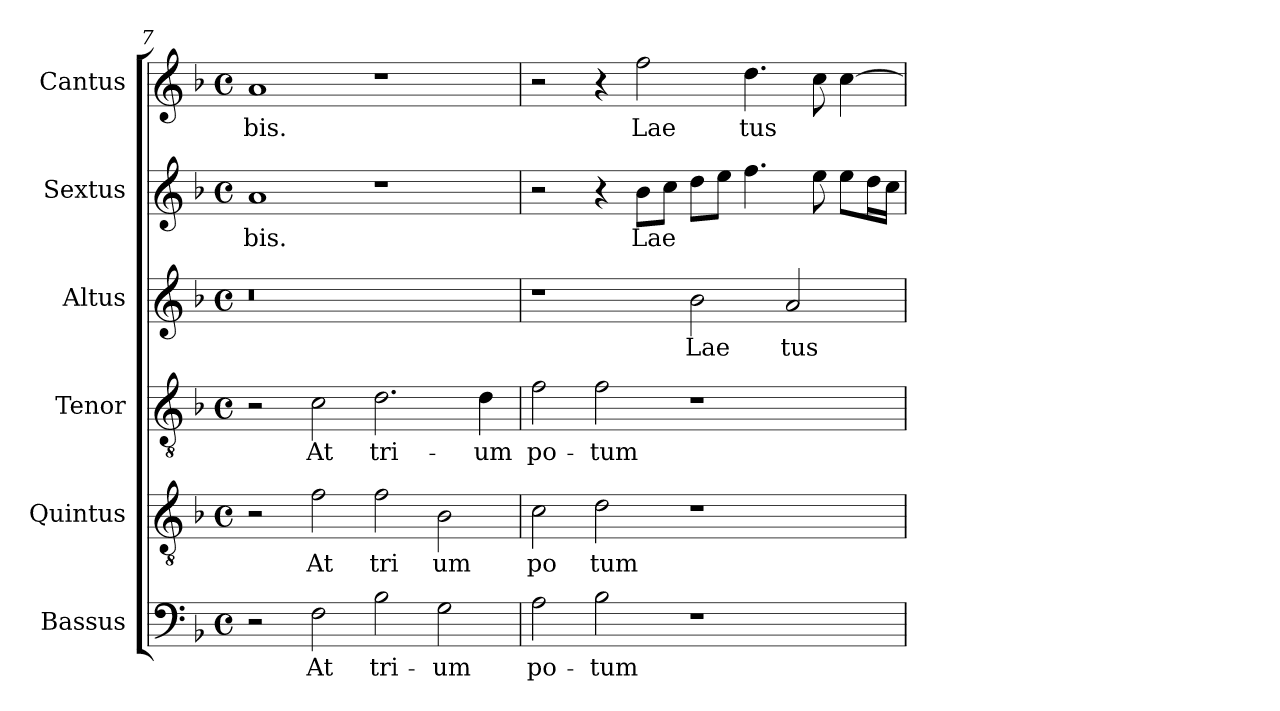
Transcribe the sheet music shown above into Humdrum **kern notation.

**kern	**text	**kern	**text	**kern	**text	**kern	**text	**kern	**text	**kern	**text
*part6	*part6	*part5	*part5	*part4	*part4	*part3	*part3	*part2	*part2	*part1	*part1
*staff6	*staff6	*staff5	*staff5	*staff4	*staff4	*staff3	*staff3	*staff2	*staff2	*staff1	*staff1
*I"Bassus	*	*I"Quintus	*	*I"Tenor	*	*I"Altus	*	*I"Sextus	*	*I"Cantus	*
*clefF4	*	*clefGv2	*	*clefGv2	*	*clefG2	*	*clefG2	*	*clefG2	*
*k[b-]	*	*k[b-]	*	*k[b-]	*	*k[b-]	*	*k[b-]	*	*k[b-]	*
*F:	*	*F:	*	*F:	*	*F:	*	*F:	*	*F:	*
*M4/4	*	*M4/4	*	*M4/4	*	*M4/4	*	*M4/4	*	*M4/4	*
*met(c)	*	*met(c)	*	*met(c)	*	*met(c)	*	*met(c)	*	*met(c)	*
=7	=7	=7	=7	=7	=7	=7	=7	=7	=7	=7	=7
!	!	!	!	!	!	!	!	!	!LO:LY:b:cj	!	!LO:LY:b:cj
2r	.	2r	.	2r	.	0r	.	1a	bis.	1a	bis.
!	!LO:LY:b:cj	!	!LO:LY:b:cj	!	!LO:LY:b:cj	!	!	!	!	!	!
2F\	At	2f\	At	2c\	At	.	.	.	.	.	.
!	!LO:LY:b:cj	!	!LO:LY:b:cj	!	!LO:LY:b:cj	!	!	!	!	!	!
2B-\	tri-	2f\	tri	2.d\	tri-	.	.	1r	.	1r	.
!	!LO:LY:b:cj	!	!LO:LY:b:cj	!	!	!	!	!	!	!	!
2G\	-um	2B-\	um	.	.	.	.	.	.	.	.
!	!	!	!	!	!LO:LY:b:cj	!	!	!	!	!	!
.	.	.	.	4d\	-um	.	.	.	.	.	.
=8	=8	=8	=8	=8	=8	=8	=8	=8	=8	=8	=8
!	!LO:LY:b:cj	!	!LO:LY:b:cj	!	!LO:LY:b:cj	!	!	!	!	!	!
2A\	po-	2c\	po	2f\	po-	1r	.	2r	.	2r	.
!	!LO:LY:b:cj	!	!LO:LY:b:cj	!	!LO:LY:b:cj	!	!	!	!	!	!
2B-\	-tum	2d\	tum	2f\	-tum	.	.	4r	.	4r	.
!	!	!	!	!	!	!	!	!	!LO:LY:b	!	!LO:LY:b:cj
.	.	.	.	.	.	.	.	8b-\L	Lae	2ff\	Lae
.	.	.	.	.	.	.	.	8cc\J	.	.	.
!	!	!	!	!	!	!	!LO:LY:b:cj	!	!	!	!
1r	.	1r	.	1r	.	2b-\	Lae	8dd\L	.	.	.
.	.	.	.	.	.	.	.	8ee\J	.	.	.
!	!	!	!	!	!	!	!	!	!	!	!LO:LY:b
.	.	.	.	.	.	.	.	4.ff\	.	4.dd\	tus
!	!	!	!	!	!	!	!LO:LY:b:cj	!	!	!	!
.	.	.	.	.	.	2a/	tus	.	.	.	.
.	.	.	.	.	.	.	.	8ee\	.	8cc\	.
.	.	.	.	.	.	.	.	8ee\L	.	[<4cc\	.
.	.	.	.	.	.	.	.	16dd\	.	.	.
.	.	.	.	.	.	.	.	16cc\J	.	.	.
=	=	=	=	=	=	=	=	=	=	=	=
*-	*-	*-	*-	*-	*-	*-	*-	*-	*-	*-	*-
